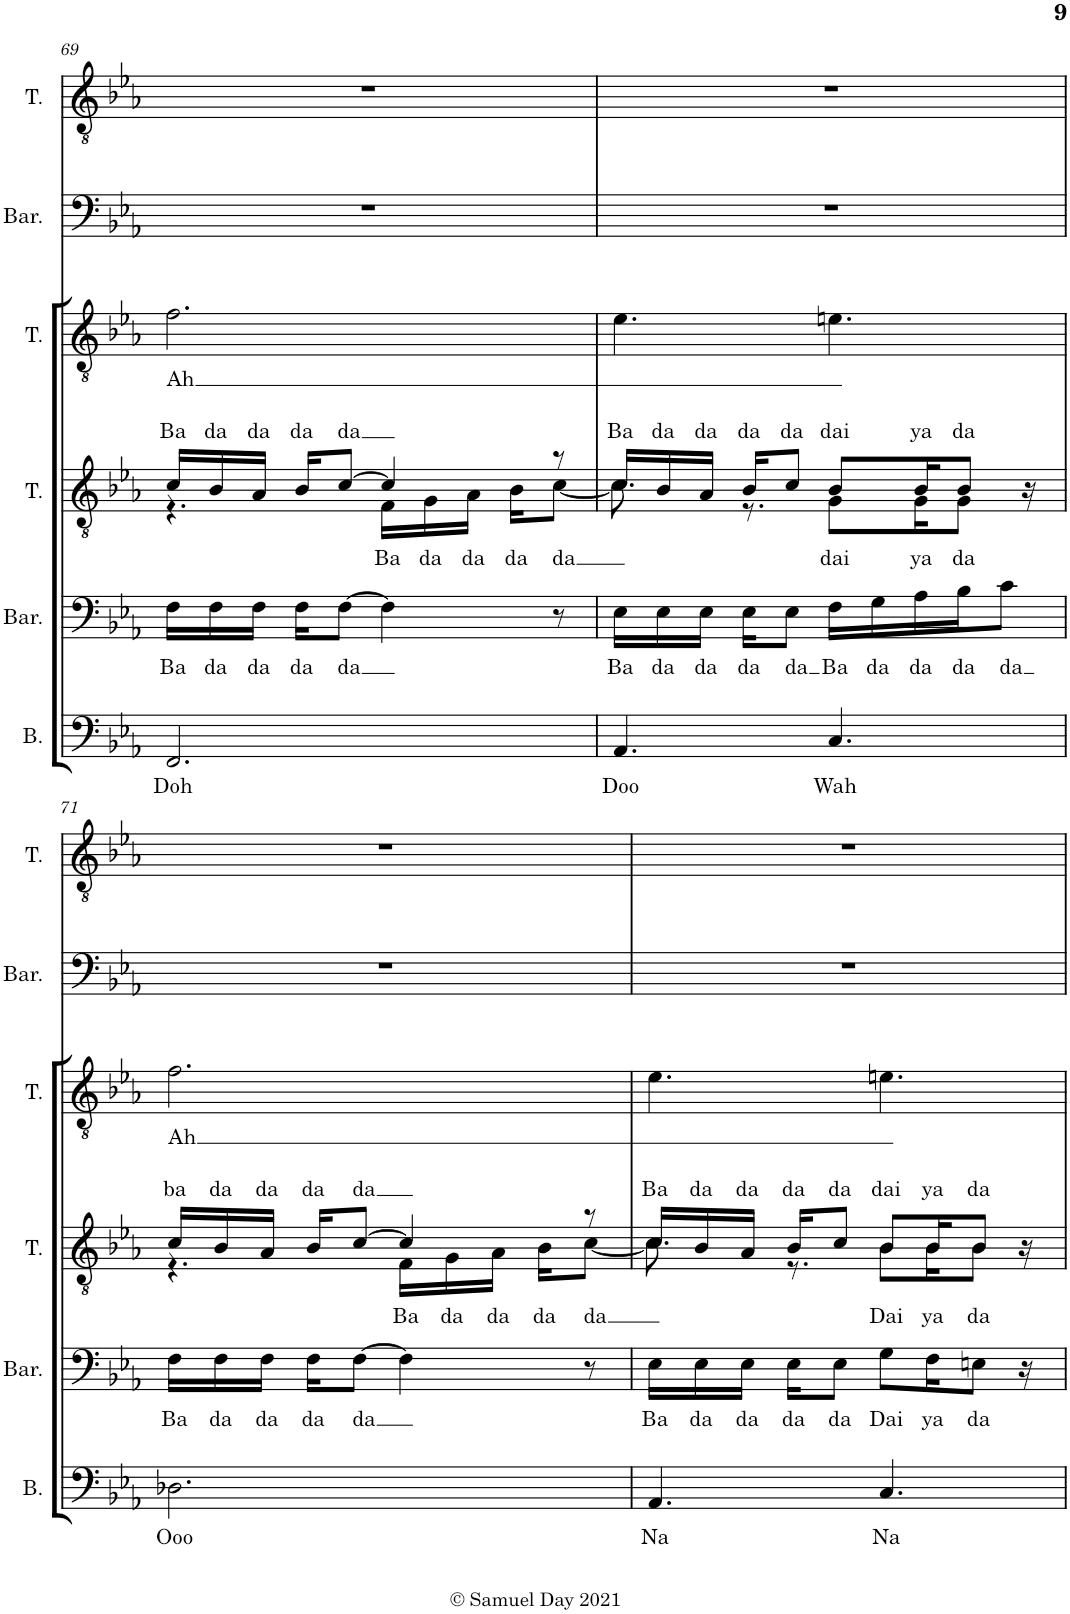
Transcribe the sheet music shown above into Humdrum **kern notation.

**kern	**text	**kern	**text	**kern	**text	**kern	**text	**kern	**kern
*part6	*part6	*part5	*part5	*part4	*part4	*part3	*part3	*part2	*part1
*staff6	*staff6	*staff5	*staff5	*staff4	*staff4	*staff3	*staff3	*staff2	*staff1
*I"Bass	*	*I"Baritone	*	*I"Tenor	*	*I"Tenor	*	*I"Baritone	*I"Tenor
*I'B.	*	*I'Bar.	*	*I'T.	*	*I'T.	*	*I'Bar.	*I'T.
!!LO:PB:g=z
*clefF4	*	*clefF4	*	*clefGv2	*	*clefGv2	*	*clefF4	*clefGv2
*k[b-e-a-]	*	*k[b-e-a-]	*	*k[b-e-a-]	*	*k[b-e-a-]	*	*k[b-e-a-]	*k[b-e-a-]
*M6/8	*	*M6/8	*	*M6/8	*	*M6/8	*	*M6/8	*M6/8
=69	=69	=69	=69	=69	=69	=69	=69	=69	=69
!	!LO:LY:b	!	!LO:LY:b	!	!LO:LY:a	!	!LO:LY:b	!	!
*	*	*	*	*^	*	*	*	*	*
2.FF/	Doh	16F\LL	Ba	16c/LL	4.r	Ba	2.f\	Ah	2.r	2.r
!	!	!	!LO:LY:b	!	!	!LO:LY:a	!	!	!	!
.	.	16F\	da	16B-/	.	da	.	.	.	.
!	!	!	!LO:LY:b	!	!	!LO:LY:a	!	!	!	!
.	.	16F\JJ	da	16A-/JJ	.	da	.	.	.	.
!	!	!	!LO:LY:b	!	!	!LO:LY:a	!	!	!	!
.	.	16F\KL	da	16B-/KL	.	da	.	.	.	.
!	!	!	!LO:LY:b	!	!	!LO:LY:a	!	!	!	!
.	.	[8F\J	da	[8c/J	.	da	.	.	.	.
!	!	!	!	!	!	!LO:LY:b	!	!	!	!
.	.	4F\]	.	4c/]	16F\LL	Ba	.	.	.	.
!	!	!	!	!	!	!LO:LY:b	!	!	!	!
.	.	.	.	.	16G\	da	.	.	.	.
!	!	!	!	!	!	!LO:LY:b	!	!	!	!
.	.	.	.	.	16A-\JJ	da	.	.	.	.
!	!	!	!	!	!	!LO:LY:b	!	!	!	!
.	.	.	.	.	16B-\KL	da	.	.	.	.
!	!	!	!	!	!	!LO:LY:b	!	!	!	!
.	.	8r	.	8r	[8c\J	da	.	.	.	.
=70	=70	=70	=70	=70	=70	=70	=70	=70	=70	=70
!	!LO:LY:b	!	!LO:LY:b	!	!	!LO:LY:a	!	!	!	!
4.AA-/	Doo	16E-\LL	Ba	16c/LL	8.c\]	Ba	4.e-\	.	2.r	2.r
!	!	!	!LO:LY:b	!	!	!LO:LY:a	!	!	!	!
.	.	16E-\	da	16B-/	.	da	.	.	.	.
!	!	!	!LO:LY:b	!	!	!LO:LY:a	!	!	!	!
.	.	16E-\JJ	da	16A-/JJ	.	da	.	.	.	.
!	!	!	!LO:LY:b	!	!	!LO:LY:a	!	!	!	!
.	.	16E-\KL	da	16B-/KL	8.r	da	.	.	.	.
!	!	!	!LO:LY:b	!	!	!LO:LY:a	!	!	!	!
.	.	8E-\J	da	8c/J	.	da	.	.	.	.
!	!LO:LY:b	!	!LO:LY:b	!	!	!LO:LY:a	!	!	!	!
!	!	!	!	!	!	!LO:LY:b	!	!	!	!
4.C/	Wah	16F\LL	Ba	8B-/L	8G\L	dai	4.en\	.	.	.
!	!	!	!LO:LY:b	!	!	!	!	!	!	!
.	.	16G\	da	.	.	.	.	.	.	.
!	!	!	!LO:LY:b	!	!	!LO:LY:a	!	!	!	!
!	!	!	!	!	!	!LO:LY:b	!	!	!	!
.	.	16A-\	da	16B-/K	16G\K	ya	.	.	.	.
!	!	!	!LO:LY:b	!	!	!LO:LY:a	!	!	!	!
!	!	!	!	!	!	!LO:LY:b	!	!	!	!
.	.	16B-\J	da	8B-/J	8G\J	da	.	.	.	.
!	!	!	!LO:LY:b	!	!	!	!	!	!	!
.	.	8c\J	da	.	.	.	.	.	.	.
.	.	.	.	16r	16ryy	.	.	.	.	.
!!LO:LB:g=z
=71	=71	=71	=71	=71	=71	=71	=71	=71	=71	=71
!	!LO:LY:b	!	!LO:LY:b	!	!	!LO:LY:a	!	!LO:LY:b	!	!
2.D-X\	Ooo	16F\LL	Ba	16c/LL	4.r	ba	2.f\	Ah	2.r	2.r
!	!	!	!LO:LY:b	!	!	!LO:LY:a	!	!	!	!
.	.	16F\	da	16B-/	.	da	.	.	.	.
!	!	!	!LO:LY:b	!	!	!LO:LY:a	!	!	!	!
.	.	16F\JJ	da	16A-/JJ	.	da	.	.	.	.
!	!	!	!LO:LY:b	!	!	!LO:LY:a	!	!	!	!
.	.	16F\KL	da	16B-/KL	.	da	.	.	.	.
!	!	!	!LO:LY:b	!	!	!LO:LY:a	!	!	!	!
.	.	[8F\J	da	[8c/J	.	da	.	.	.	.
!	!	!	!	!	!	!LO:LY:b	!	!	!	!
.	.	4F\]	.	4c/]	16F\LL	Ba	.	.	.	.
!	!	!	!	!	!	!LO:LY:b	!	!	!	!
.	.	.	.	.	16G\	da	.	.	.	.
!	!	!	!	!	!	!LO:LY:b	!	!	!	!
.	.	.	.	.	16A-\JJ	da	.	.	.	.
!	!	!	!	!	!	!LO:LY:b	!	!	!	!
.	.	.	.	.	16B-\KL	da	.	.	.	.
!	!	!	!	!	!	!LO:LY:b	!	!	!	!
.	.	8r	.	8r	[8c\J	da	.	.	.	.
=72	=72	=72	=72	=72	=72	=72	=72	=72	=72	=72
!	!LO:LY:b	!	!LO:LY:b	!	!	!LO:LY:a	!	!	!	!
4.AA-/	Na	16E-\LL	Ba	16c/LL	8.c\]	Ba	4.e-\	.	2.r	2.r
!	!	!	!LO:LY:b	!	!	!LO:LY:a	!	!	!	!
.	.	16E-\	da	16B-/	.	da	.	.	.	.
!	!	!	!LO:LY:b	!	!	!LO:LY:a	!	!	!	!
.	.	16E-\JJ	da	16A-/JJ	.	da	.	.	.	.
!	!	!	!LO:LY:b	!	!	!LO:LY:a	!	!	!	!
.	.	16E-\KL	da	16B-/KL	8.r	da	.	.	.	.
!	!	!	!LO:LY:b	!	!	!LO:LY:a	!	!	!	!
.	.	8E-\J	da	8c/J	.	da	.	.	.	.
!	!LO:LY:b	!	!LO:LY:b	!	!	!LO:LY:a	!	!	!	!
!	!	!	!	!	!	!LO:LY:b	!	!	!	!
4.C/	Na	8G\L	Dai	8B-/L	8B-\L	Dai	4.en\	.	.	.
!	!	!	!LO:LY:b	!	!	!LO:LY:a	!	!	!	!
!	!	!	!	!	!	!LO:LY:b	!	!	!	!
.	.	16F\K	ya	16B-/K	16B-\K	ya	.	.	.	.
!	!	!	!LO:LY:b	!	!	!LO:LY:a	!	!	!	!
!	!	!	!	!	!	!LO:LY:b	!	!	!	!
.	.	8En\J	da	8B-/J	8B-\J	da	.	.	.	.
.	.	16r	.	16r	16ryy	.	.	.	.	.
*	*	*	*	*v	*v	*	*	*	*	*
=	=	=	=	=	=	=	=	=	=
*-	*-	*-	*-	*-	*-	*-	*-	*-	*-
